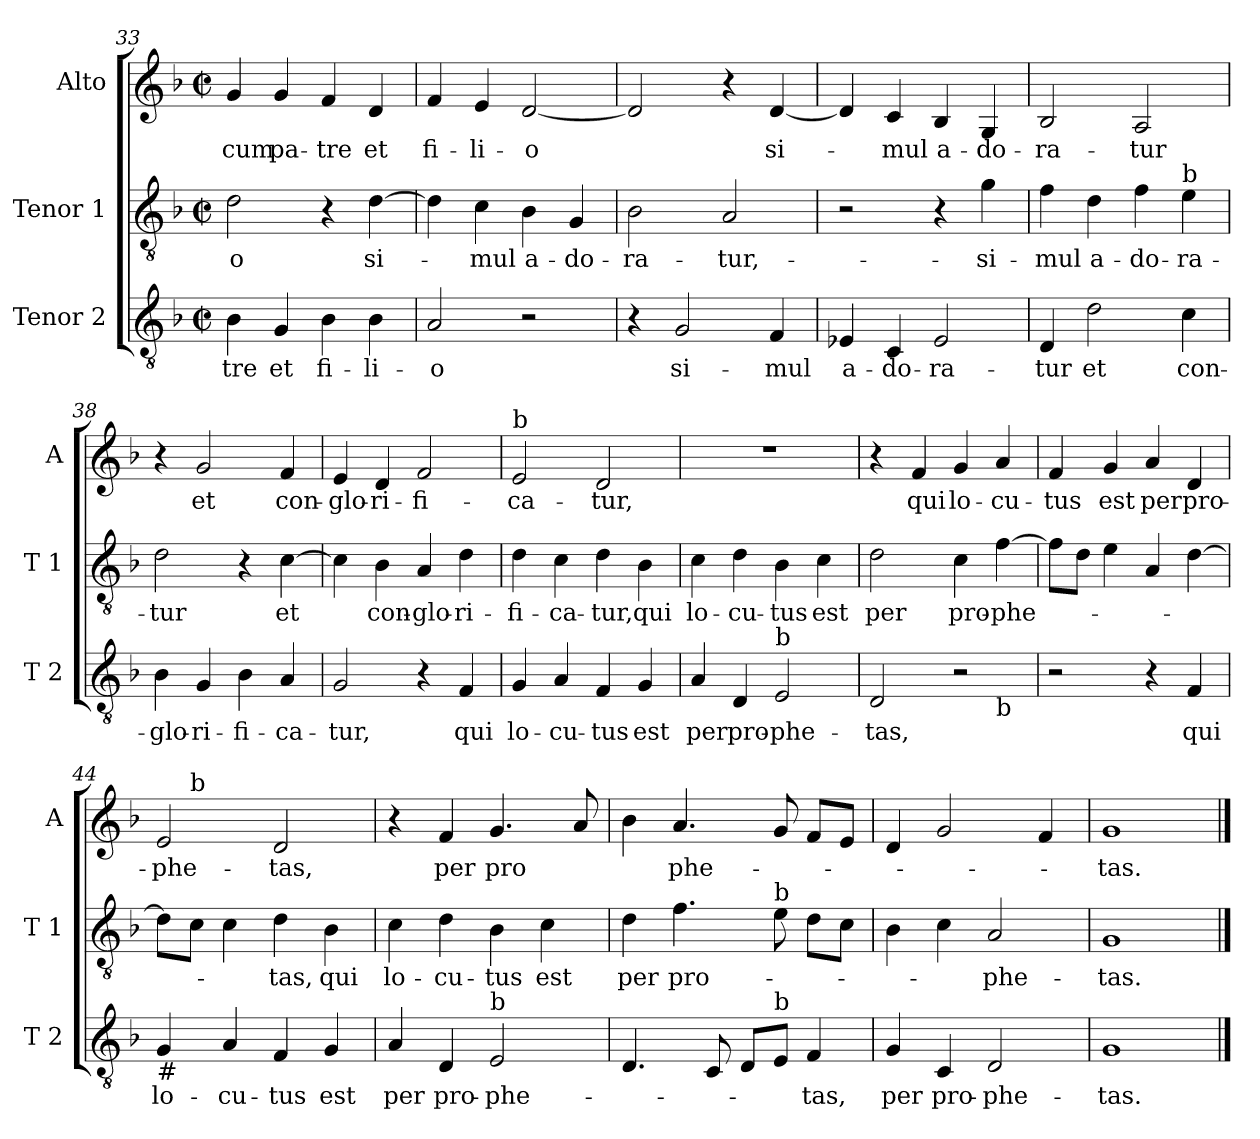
**kern	**text	**kern	**text	**kern	**text
*part3	*part3	*part2	*part2	*part1	*part1
*staff3	*staff3	*staff2	*staff2	*staff1	*staff1
*I"Tenor 2	*	*I"Tenor 1	*	*I"Alto	*
*I'T 2	*	*I'T 1	*	*I'A	*
*clefGv2	*	*clefGv2	*	*clefG2	*
*k[b-]	*	*k[b-]	*	*k[b-]	*
*F:	*	*F:	*	*F:	*
*M2/2	*	*M2/2	*	*M2/2	*
*met(c|)	*	*met(c|)	*	*met(c|)	*
=33	=33	=33	=33	=33	=33
!	!LO:LY:b	!	!LO:LY:b	!	!LO:LY:b
4B-\	-tre	2d\	-o	4g/	cum
!	!LO:LY:b	!	!	!	!LO:LY:b
4G/	et	.	.	4g/	pa-
!	!LO:LY:b	!	!	!	!LO:LY:b
4B-\	fi-	4r	.	4f/	-tre
!	!LO:LY:b	!	!LO:LY:b	!	!LO:LY:b
4B-\	-li-	[4d\	si-	4d/	et
=34	=34	=34	=34	=34	=34
!	!LO:LY:b	!	!	!	!LO:LY:b
2A/	-o	4d\]	.	4f/	fi-
!	!	!	!LO:LY:b	!	!LO:LY:b
.	.	4c\	-mul	4e/	-li-
!	!	!	!LO:LY:b	!	!LO:LY:b
2r	.	4B-\	a-	[2d/	-o
!	!	!	!LO:LY:b	!	!
.	.	4G/	-do-	.	.
!!LO:PB:g=z
=35	=35	=35	=35	=35	=35
!	!	!	!LO:LY:b	!	!
4r	.	2B-\	-ra-	2d/]	.
!	!LO:LY:b	!	!	!	!
2G/	si-	.	.	.	.
!	!	!	!LO:LY:b	!	!
.	.	2A/	-tur,-	4r	.
!	!LO:LY:b	!	!	!	!LO:LY:b
4F/	-mul	.	.	[4d/	si-
=36	=36	=36	=36	=36	=36
!	!LO:LY:b	!	!	!	!
4E-X/	a-	2r	.	4d/]	.
!	!LO:LY:b	!	!	!	!LO:LY:b
4C/	-do-	.	.	4c/	-mul
!	!LO:LY:b	!	!	!	!LO:LY:b
2E-/	-ra-	4r	.	4B-/	a-
!	!	!	!LO:LY:b	!	!LO:LY:b
.	.	4g\	-si-	4G/	-do-
=37	=37	=37	=37	=37	=37
!	!LO:LY:b	!	!LO:LY:b	!	!LO:LY:b
4D/	-tur	4f\	-mul	2B-/	-ra-
!	!LO:LY:b	!	!LO:LY:b	!	!
2d\	et	4d\	a-	.	.
!	!	!	!LO:LY:b	!	!LO:LY:b
.	.	4f\	-do-	2A/	-tur
!	!	!LO:TX:a:t=b	!	!	!
!	!LO:LY:b	!	!LO:LY:b	!	!
4c\	con-	4e\	-ra-	.	.
=38	=38	=38	=38	=38	=38
!	!LO:LY:b	!	!LO:LY:b	!	!
4B-\	-glo-	2d\	-tur	4r	.
!	!LO:LY:b	!	!	!	!LO:LY:b
4G/	-ri-	.	.	2g/	et
!	!LO:LY:b	!	!	!	!
4B-\	-fi-	4r	.	.	.
!	!LO:LY:b	!	!LO:LY:b	!	!LO:LY:b
4A/	-ca-	[4c\	et	4f/	con-
=39	=39	=39	=39	=39	=39
!	!LO:LY:b	!	!	!	!LO:LY:b
2G/	-tur,	4c\]	.	4e/	-glo-
!	!	!	!LO:LY:b	!	!LO:LY:b
.	.	4B-\	con-	4d/	-ri-
!	!	!	!LO:LY:b	!	!LO:LY:b
4r	.	4A/	-glo-	2f/	-fi-
!	!LO:LY:b	!	!LO:LY:b	!	!
4F/	qui	4d\	-ri-	.	.
!!LO:LB:g=z
=40	=40	=40	=40	=40	=40
!	!	!	!	!LO:TX:a:t=b	!
!	!LO:LY:b	!	!LO:LY:b	!	!LO:LY:b
4G/	lo-	4d\	-fi-	2e/	-ca-
!	!LO:LY:b	!	!LO:LY:b	!	!
4A/	-cu-	4c\	-ca-	.	.
!	!LO:LY:b	!	!LO:LY:b	!	!LO:LY:b
4F/	-tus	4d\	-tur,	2d/	-tur,
!	!LO:LY:b	!	!LO:LY:b	!	!
4G/	est	4B-\	qui	.	.
=41	=41	=41	=41	=41	=41
!	!LO:LY:b	!	!LO:LY:b	!	!
4A/	per	4c\	lo-	1r	.
!	!LO:LY:b	!	!LO:LY:b	!	!
4D/	pro-	4d\	-cu-	.	.
!LO:TX:a:t=b	!	!	!	!	!
!	!LO:LY:b	!	!LO:LY:b	!	!
2E/	-phe-	4B-\	-tus	.	.
!	!	!	!LO:LY:b	!	!
.	.	4c\	est	.	.
=42	=42	=42	=42	=42	=42
!	!LO:LY:b	!	!LO:LY:b	!	!
*^	*	*	*	*	*
2D/	2.ryy	-tas,	2d\	per	4r	.
!	!	!	!	!	!	!LO:LY:b
.	.	.	.	.	4f/	qui
!	!	!	!	!LO:LY:b	!	!LO:LY:b
2r	.	.	4c\	pro-	4g/	lo-
!	!LO:TX:b:t=b	!	!	!	!	!
!	!	!	!	!LO:LY:b	!	!LO:LY:b
.	4ryy	.	[4f\	-phe-	4a/	-cu-
=43	=43	=43	=43	=43	=43	=43
!	!	!	!	!	!	!LO:LY:b
*v	*v	*	*	*	*	*
2r	.	8f\L]	.	4f/	-tus
.	.	8d\J	.	.	.
!	!	!	!	!	!LO:LY:b
.	.	4e\	.	4g/	est
!	!	!	!	!	!LO:LY:b
4r	.	4A/	.	4a/	per
!	!LO:LY:b	!	!	!	!LO:LY:b
4F/	qui	[4d\	.	4d/	pro-
=44	=44	=44	=44	=44	=44
!LO:TX:b:t=#	!	!	!	!	!
!	!LO:LY:b	!	!	!	!LO:LY:b
*	*	*	*	*^	*
4G/	lo-	8d\L]	.	2e/	8ryy	-phe-
!	!	!	!	!	!LO:TX:a:t=b	!
.	.	8c\J	.	.	2..ryy	.
!	!LO:LY:b	!	!	!	!	!
4A/	-cu-	4c\	.	.	.	.
!	!LO:LY:b	!	!LO:LY:b	!	!	!LO:LY:b
4F/	-tus	4d\	-tas,	2d/	.	-tas,
!	!LO:LY:b	!	!LO:LY:b	!	!	!
4G/	est	4B-\	qui	.	.	.
!!LO:LB:g=z
=45	=45	=45	=45	=45	=45	=45
!	!LO:LY:b	!	!LO:LY:b	!	!	!
*	*	*	*	*v	*v	*
4A/	per	4c\	lo-	4r	.
!	!LO:LY:b	!	!LO:LY:b	!	!LO:LY:b
4D/	pro-	4d\	-cu-	4f/	per
!LO:TX:a:t=b	!	!	!	!	!
!	!LO:LY:b	!	!LO:LY:b	!	!LO:LY:b
2E/	-phe-	4B-\	-tus	4.g/	pro
!	!	!	!LO:LY:b	!	!
.	.	4c\	est	.	.
.	.	.	.	8a/	.
=46	=46	=46	=46	=46	=46
!	!	!	!LO:LY:b	!	!
4.D/	.	4d\	per	4b-\	.
!	!	!	!LO:LY:b	!	!LO:LY:b
.	.	4.f\	pro-	4.a/	phe-
8C/	.	.	.	.	.
8D/L	.	.	.	.	.
!	!	!LO:TX:a:t=b	!	!	!
!LO:TX:a:t=b	!	!	!	!	!
8E/J	.	8e\	.	8g/	.
!	!LO:LY:b	!	!	!	!
4F/	-tas,	8d\L	.	8f/L	.
.	.	8c\J	.	8e/J	.
=47	=47	=47	=47	=47	=47
!	!LO:LY:b	!	!	!	!
4G/	per	4B-\	.	4d/	.
!	!LO:LY:b	!	!	!	!
4C/	pro-	4c\	.	2g/	.
!	!LO:LY:b	!	!LO:LY:b	!	!
2D/	-phe-	2A/	-phe-	.	.
.	.	.	.	4f/	.
=48	=48	=48	=48	=48	=48
!	!LO:LY:b	!	!LO:LY:b	!	!LO:LY:b
1G	-tas.	1G	-tas.	1g	-tas.
==	==	==	==	==	==
*-	*-	*-	*-	*-	*-
